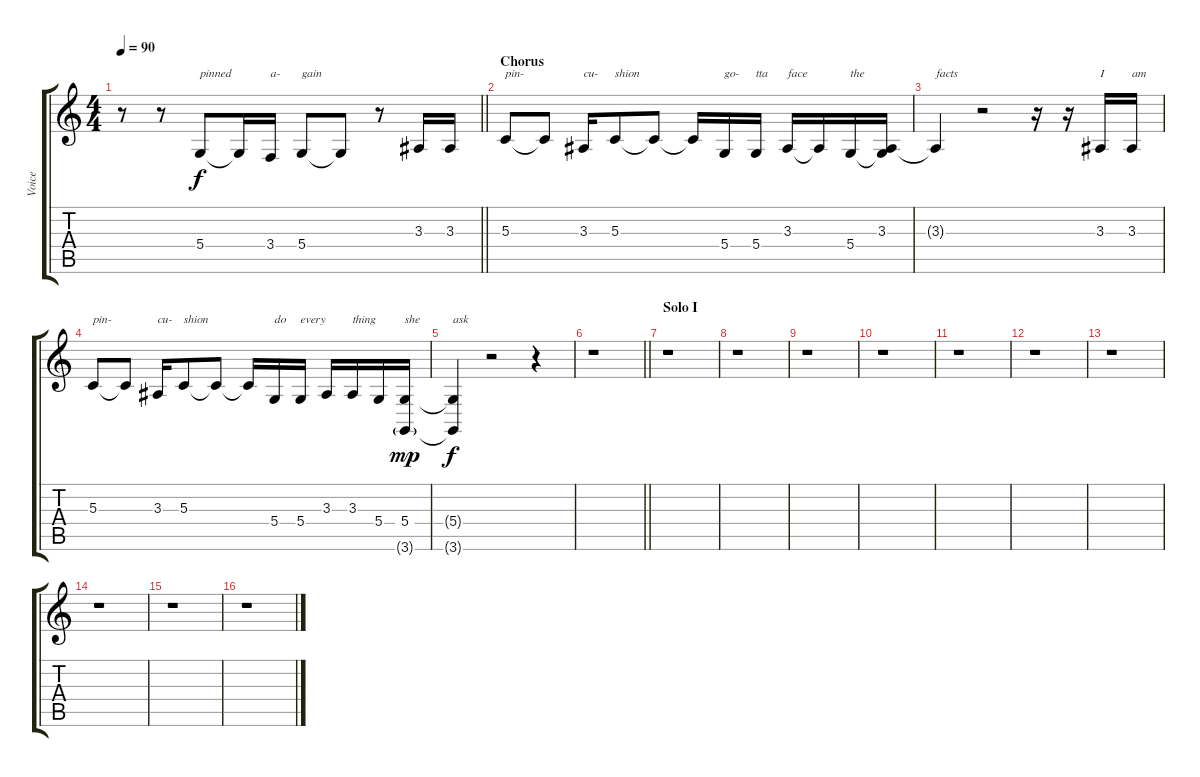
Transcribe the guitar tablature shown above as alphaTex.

\track ("Voice" "Voice") {instrument baritonesax}
\staff {score tabs}
\tuning (E4 B3 G3 D3 A2 E2) {hide}
\ts (4 4)
\tempo 90
\clef g2
\barLineRight lightlight
\ks c
r.8{dy f} r.8 5.4.8{txt "pinned"} 5.4{t}.16 3.4.16{txt "a-"} 5.4.8{txt "gain"} 5.4{t}.8 r.8 3.3.16 3.3.16 |
\section ("" "Chorus")
5.3.8{txt "pin-"} 5.3{t}.8 3.3.16{txt "cu-"} 5.3.8{txt "shion"} 5.3{t}.8 5.3{t}.16 5.4.16{txt "go-"} 5.4.16{txt "tta"} 3.3.16{txt "face"} 3.3{t}.16 5.4.16{txt "the"} (3.3 5.4{t}).16 |
3.3{t}.4{txt "facts"} r.2 r.16 r.16 3.3.16{txt "I"} 3.3.16{txt "am"} |
5.3.8{txt "pin-"} 5.3{t}.8 3.3.16{txt "cu-"} 5.3.8{txt "shion"} 5.3{t}.8 5.3{t}.16 5.4.16{txt "do"} 5.4.16{txt "every"} 3.3.16 3.3.16{txt "thing"} 5.4.16 (5.4 3.6{g}).16{txt "she" dy mp} |
(5.4{t} 3.6{t}).4{txt "ask" dy f} r.2 r.4 |
\barLineRight lightlight
r.1 |
\section ("" "Solo I")
r.1 |
r.1 |
r.1 |
r.1 |
r.1 |
r.1 |
r.1 |
r.1 |
r.1 |
r.1
